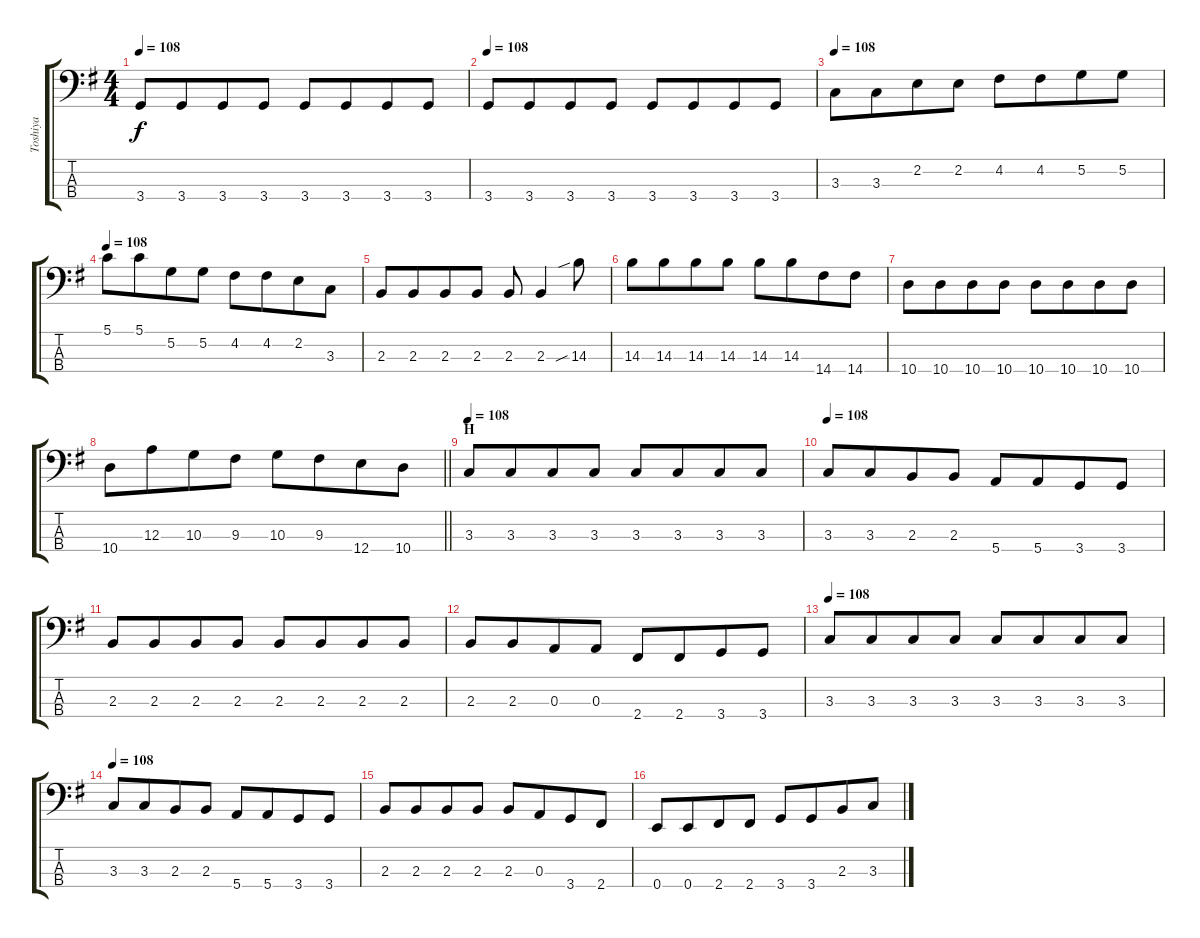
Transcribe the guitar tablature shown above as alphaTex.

\track ("Toshiya" "Toshiya") {instrument electricbasspick}
\staff {score tabs}
\tuning (G2 D2 A1 E1) {hide}
\ts (4 4)
\tempo 108
\clef f4
\ks eminor
3.4.8{dy f} 3.4.8{beam merge} 3.4.8 3.4.8 3.4.8 3.4.8{beam merge} 3.4.8 3.4.8 |
\tempo 108
3.4.8 3.4.8{beam merge} 3.4.8 3.4.8 3.4.8 3.4.8{beam merge} 3.4.8 3.4.8 |
\tempo 108
3.3.8 3.3.8{beam merge} 2.2.8 2.2.8 4.2.8 4.2.8{beam merge} 5.2.8 5.2.8 |
\tempo 108
5.1.8 5.1.8{beam merge} 5.2.8 5.2.8 4.2.8 4.2.8{beam merge} 2.2.8 3.3.8 |
2.3.8 2.3.8{beam merge} 2.3.8 2.3.8 2.3.8 2.3.4 14.3{sib}.8 |
14.3.8 14.3.8{beam merge} 14.3.8 14.3.8 14.3.8 14.3.8{beam merge} 14.4.8 14.4.8 |
10.4.8 10.4.8{beam merge} 10.4.8 10.4.8 10.4.8 10.4.8{beam merge} 10.4.8 10.4.8 |
\barLineRight lightlight
10.4.8 12.3.8{beam merge} 10.3.8 9.3.8 10.3.8 9.3.8{beam merge} 12.4.8 10.4.8 |
\section ("" "H")
\tempo 108
3.3.8 3.3.8{beam merge} 3.3.8 3.3.8 3.3.8 3.3.8{beam merge} 3.3.8 3.3.8 |
\tempo 108
3.3.8 3.3.8{beam merge} 2.3.8 2.3.8 5.4.8 5.4.8{beam merge} 3.4.8 3.4.8 |
2.3.8 2.3.8{beam merge} 2.3.8 2.3.8 2.3.8 2.3.8{beam merge} 2.3.8 2.3.8 |
2.3.8 2.3.8{beam merge} 0.3.8 0.3.8 2.4.8 2.4.8{beam merge} 3.4.8 3.4.8 |
\tempo 108
3.3.8 3.3.8{beam merge} 3.3.8 3.3.8 3.3.8 3.3.8{beam merge} 3.3.8 3.3.8 |
\tempo 108
3.3.8 3.3.8{beam merge} 2.3.8 2.3.8 5.4.8 5.4.8{beam merge} 3.4.8 3.4.8 |
2.3.8 2.3.8{beam merge} 2.3.8 2.3.8 2.3.8 0.3.8{beam merge} 3.4.8 2.4.8 |
0.4.8 0.4.8{beam merge} 2.4.8 2.4.8 3.4.8 3.4.8{beam merge} 2.3.8 3.3.8
